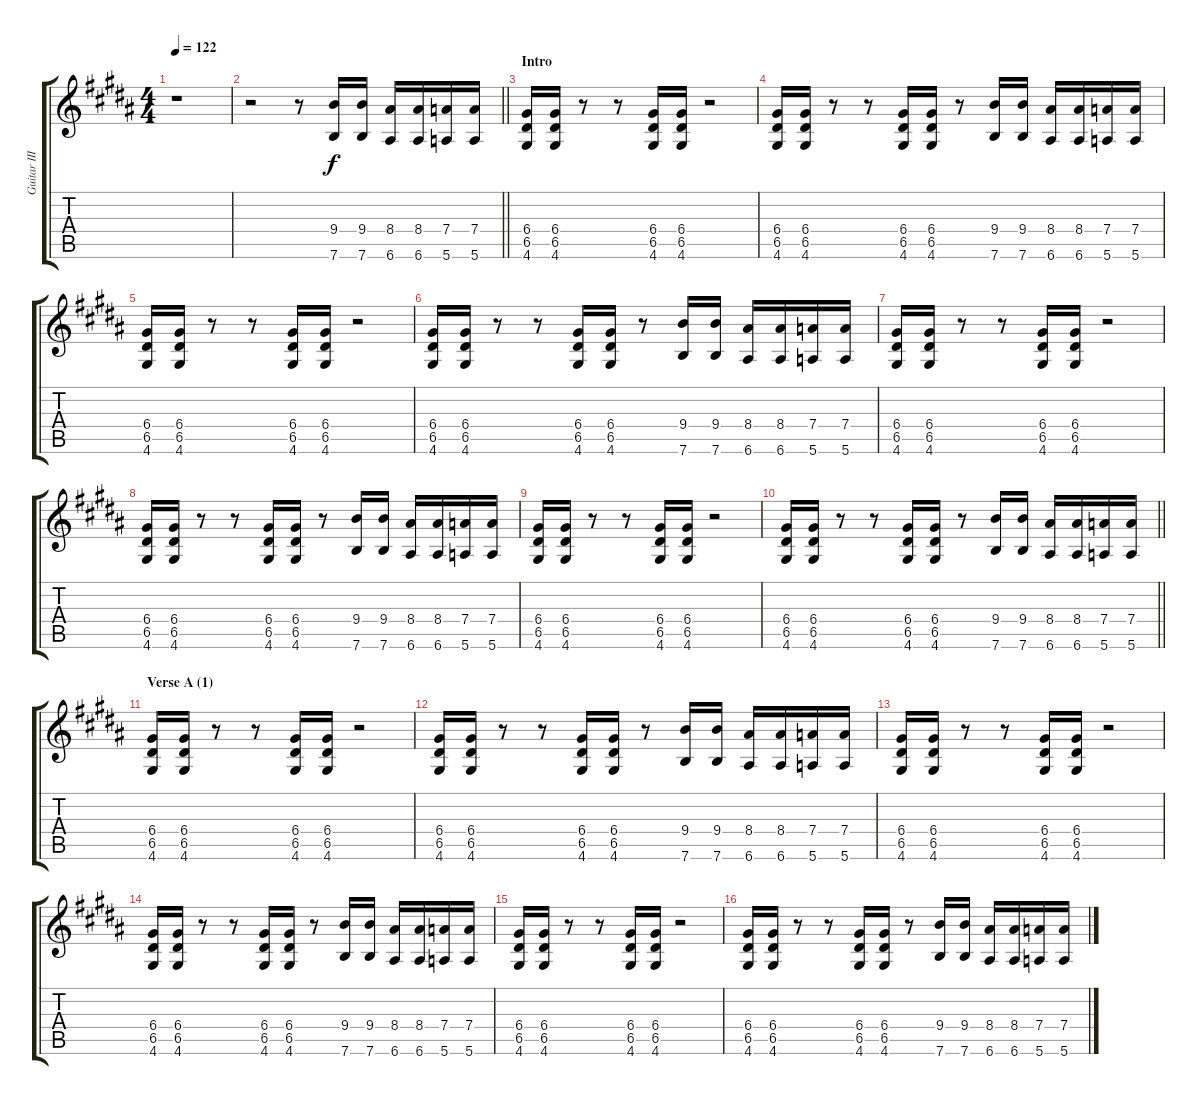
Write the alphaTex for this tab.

\track ("Guitar III" "Guitar III") {instrument distortionguitar}
\staff {score tabs}
\tuning (E4 B3 G3 D3 A2 E2) {hide}
\ts (4 4)
\tempo 122
\clef g2
\ks g#minor
r.1{dy f instrument distortionguitar} |
\barLineRight lightlight
r.2 r.8 (9.4 7.6).16 (9.4 7.6).16 (8.4 6.6).16 (8.4 6.6).16 (7.4 5.6).16 (7.4 5.6).16 |
\section ("" "Intro")
(6.4 6.5 4.6).16 (6.4 6.5 4.6).16 r.8 r.8 (6.4 6.5 4.6).16 (6.4 6.5 4.6).16 r.2 |
(6.4 6.5 4.6).16 (6.4 6.5 4.6).16 r.8 r.8 (6.4 6.5 4.6).16 (6.4 6.5 4.6).16 r.8 (9.4 7.6).16 (9.4 7.6).16 (8.4 6.6).16 (8.4 6.6).16 (7.4 5.6).16 (7.4 5.6).16 |
(6.4 6.5 4.6).16 (6.4 6.5 4.6).16 r.8 r.8 (6.4 6.5 4.6).16 (6.4 6.5 4.6).16 r.2 |
(6.4 6.5 4.6).16 (6.4 6.5 4.6).16 r.8 r.8 (6.4 6.5 4.6).16 (6.4 6.5 4.6).16 r.8 (9.4 7.6).16 (9.4 7.6).16 (8.4 6.6).16 (8.4 6.6).16 (7.4 5.6).16 (7.4 5.6).16 |
(6.4 6.5 4.6).16 (6.4 6.5 4.6).16 r.8 r.8 (6.4 6.5 4.6).16 (6.4 6.5 4.6).16 r.2 |
(6.4 6.5 4.6).16 (6.4 6.5 4.6).16 r.8 r.8 (6.4 6.5 4.6).16 (6.4 6.5 4.6).16 r.8 (9.4 7.6).16 (9.4 7.6).16 (8.4 6.6).16 (8.4 6.6).16 (7.4 5.6).16 (7.4 5.6).16 |
(6.4 6.5 4.6).16 (6.4 6.5 4.6).16 r.8 r.8 (6.4 6.5 4.6).16 (6.4 6.5 4.6).16 r.2 |
\barLineRight lightlight
(6.4 6.5 4.6).16 (6.4 6.5 4.6).16 r.8 r.8 (6.4 6.5 4.6).16 (6.4 6.5 4.6).16 r.8 (9.4 7.6).16 (9.4 7.6).16 (8.4 6.6).16 (8.4 6.6).16 (7.4 5.6).16 (7.4 5.6).16 |
\section ("" "Verse A (1)")
(6.4 6.5 4.6).16 (6.4 6.5 4.6).16 r.8 r.8 (6.4 6.5 4.6).16 (6.4 6.5 4.6).16 r.2 |
(6.4 6.5 4.6).16 (6.4 6.5 4.6).16 r.8 r.8 (6.4 6.5 4.6).16 (6.4 6.5 4.6).16 r.8 (9.4 7.6).16 (9.4 7.6).16 (8.4 6.6).16 (8.4 6.6).16 (7.4 5.6).16 (7.4 5.6).16 |
(6.4 6.5 4.6).16 (6.4 6.5 4.6).16 r.8 r.8 (6.4 6.5 4.6).16 (6.4 6.5 4.6).16 r.2 |
(6.4 6.5 4.6).16 (6.4 6.5 4.6).16 r.8 r.8 (6.4 6.5 4.6).16 (6.4 6.5 4.6).16 r.8 (9.4 7.6).16 (9.4 7.6).16 (8.4 6.6).16 (8.4 6.6).16 (7.4 5.6).16 (7.4 5.6).16 |
(6.4 6.5 4.6).16 (6.4 6.5 4.6).16 r.8 r.8 (6.4 6.5 4.6).16 (6.4 6.5 4.6).16 r.2 |
(6.4 6.5 4.6).16 (6.4 6.5 4.6).16 r.8 r.8 (6.4 6.5 4.6).16 (6.4 6.5 4.6).16 r.8 (9.4 7.6).16 (9.4 7.6).16 (8.4 6.6).16 (8.4 6.6).16 (7.4 5.6).16 (7.4 5.6).16
